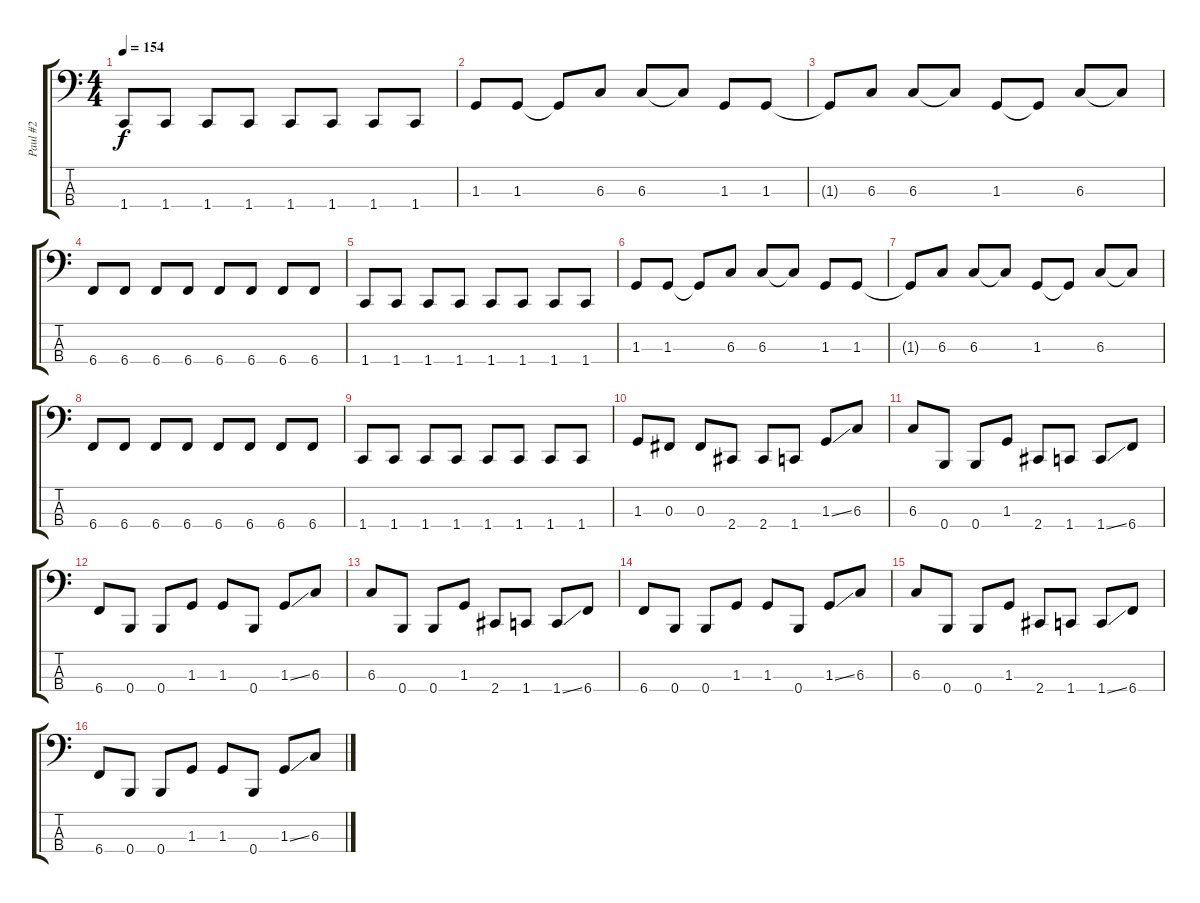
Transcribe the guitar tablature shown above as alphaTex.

\track ("Paul #2" "Paul #2") {instrument electricbasspick}
\staff {score tabs}
\tuning (E2 B1 Gb1 B0) {hide}
\ts (4 4)
\tempo 154
\clef f4
\ks c
1.4.8{dy f} 1.4.8 1.4.8 1.4.8 1.4.8 1.4.8 1.4.8 1.4.8 |
1.3.8 1.3.8 1.3{t}.8 6.3.8 6.3.8 6.3{t}.8 1.3.8 1.3.8 |
1.3{t}.8 6.3.8 6.3.8 6.3{t}.8 1.3.8 1.3{t}.8 6.3.8 6.3{t}.8 |
6.4.8 6.4.8 6.4.8 6.4.8 6.4.8 6.4.8 6.4.8 6.4.8 |
1.4.8 1.4.8 1.4.8 1.4.8 1.4.8 1.4.8 1.4.8 1.4.8 |
1.3.8 1.3.8 1.3{t}.8 6.3.8 6.3.8 6.3{t}.8 1.3.8 1.3.8 |
1.3{t}.8 6.3.8 6.3.8 6.3{t}.8 1.3.8 1.3{t}.8 6.3.8 6.3{t}.8 |
6.4.8 6.4.8 6.4.8 6.4.8 6.4.8 6.4.8 6.4.8 6.4.8 |
1.4.8 1.4.8 1.4.8 1.4.8 1.4.8 1.4.8 1.4.8 1.4.8 |
1.3.8 0.3.8 0.3.8 2.4.8 2.4.8 1.4.8 1.3{ss}.8 6.3.8 |
6.3.8 0.4.8 0.4.8 1.3.8 2.4.8 1.4.8 1.4{ss}.8 6.4.8 |
6.4.8 0.4.8 0.4.8 1.3.8 1.3.8 0.4.8 1.3{ss}.8 6.3.8 |
6.3.8 0.4.8 0.4.8 1.3.8 2.4.8 1.4.8 1.4{ss}.8 6.4.8 |
6.4.8 0.4.8 0.4.8 1.3.8 1.3.8 0.4.8 1.3{ss}.8 6.3.8 |
6.3.8 0.4.8 0.4.8 1.3.8 2.4.8 1.4.8 1.4{ss}.8 6.4.8 |
6.4.8 0.4.8 0.4.8 1.3.8 1.3.8 0.4.8 1.3{ss}.8 6.3.8
